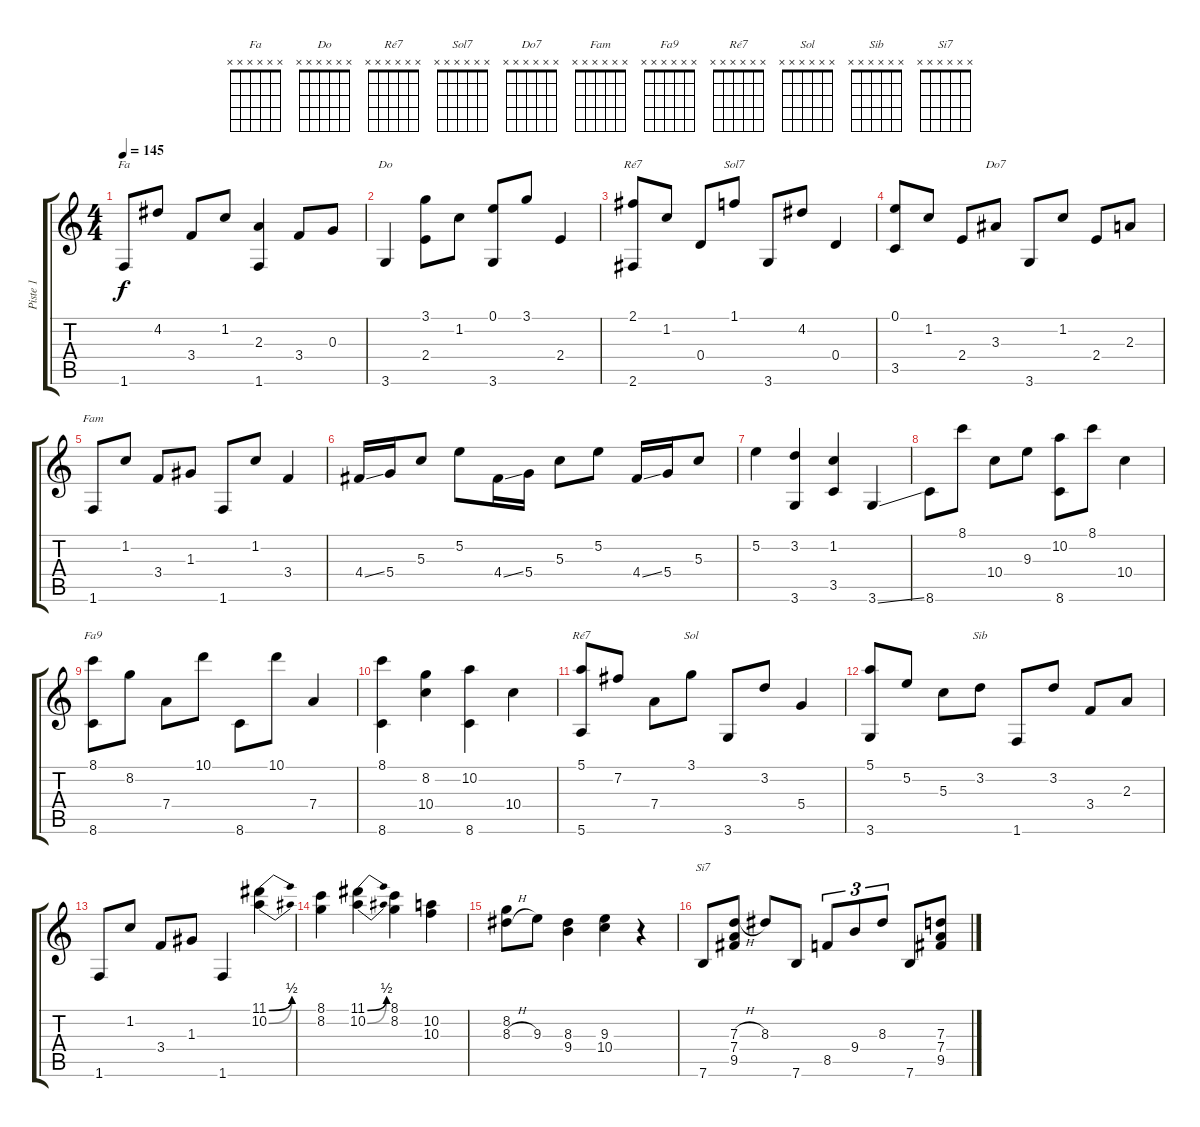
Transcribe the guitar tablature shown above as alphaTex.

\track ("Piste 1" "Piste 1") {instrument acousticguitarnylon}
\staff {score tabs}
\tuning (E4 B3 G3 D3 A2 E2) {hide}
\chord ("Fa" x x x x x x) {firstfret 0}
\chord ("Do" x x x x x x) {firstfret 0}
\chord ("Ré7" x x x x x x) {firstfret 0}
\chord ("Sol7" x x x x x x) {firstfret 0}
\chord ("Do7" x x x x x x) {firstfret 0}
\chord ("Fam" x x x x x x) {firstfret 0}
\chord ("Fa9" x x x x x x) {firstfret 0}
\chord ("Ré7   " x x x x x x) {firstfret 0}
\chord ("Sol" x x x x x x) {firstfret 0}
\chord ("Sib" x x x x x x) {firstfret 0}
\chord ("Si7" x x x x x x) {firstfret 0}
\ts (4 4)
\tempo 145
\clef g2
\ks c
1.6.8{ch "Fa" dy f} 4.2.8 3.4.8 1.2.8 (2.3 1.6).4 3.4.8 0.3.8 |
3.6.4{ch "Do"} (3.1 2.4).8 1.2.8 (0.1 3.6).8 3.1.8 2.4.4 |
(2.1 2.6).8{ch "Ré7"} 1.2.8 0.4.8 1.1.8{ch "Sol7"} 3.6.8 4.2.8 0.4.4 |
(0.1 3.5).8 1.2.8 2.4.8 3.3.8{ch "Do7"} 3.6.8 1.2.8 2.4.8 2.3.8 |
1.6.8{ch "Fam"} 1.2.8 3.4.8 1.3.8 1.6.8 1.2.8 3.4.4 |
4.4{ss}.16 5.4.16 5.3.8 5.2.8 4.4{ss}.16 5.4.16 5.3.8 5.2.8 4.4{ss}.16 5.4.16 5.3.8 |
5.2.4 (3.2 3.6).4 (1.2 3.5).4 3.6{ss}.4 |
8.6.8 8.1.8 10.4.8 9.3.8 (10.2 8.6).8 8.1.8 10.4.4 |
(8.1 8.6).8{ch "Fa9"} 8.2.8 7.4.8 10.1.8 8.6.8 10.1.8 7.4.4 |
(8.1 8.6).4 (8.2 10.4).4 (10.2 8.6).4 10.4.4 |
(5.1 5.6).8{ch "Ré7   "} 7.2.8 7.4.8 3.1.8{ch "Sol"} 3.6.8 3.2.8 5.4.4 |
(5.1 3.6).8 5.2.8 5.3.8 3.2.8{ch "Sib"} 1.6.8 3.2.8 3.4.8 2.3.8 |
1.6.8 1.2.8 3.4.8 1.3.8 1.6.4 (11.1{be (bend 0 0 60 2)} 10.2{be (bend 0 0 60 2)}).4 |
(8.1 8.2).4 (11.1{be (bend 0 0 60 2)} 10.2{be (bend 0 0 60 2)}).4 (8.1 8.2).4 (10.2 10.3).4 |
(8.2 8.3{h}).8 9.3.8 (8.3 9.4).4 (9.3 10.4).4 r.4 |
7.6.8{ch "Si7"} (7.3{h} 7.4 9.5).8 8.3.8 7.6.8 8.5.8{tu (3 2)} 9.4.8{tu (3 2)} 8.3.8{tu (3 2)} 7.6.8 (7.3{h} 7.4 9.5).8
